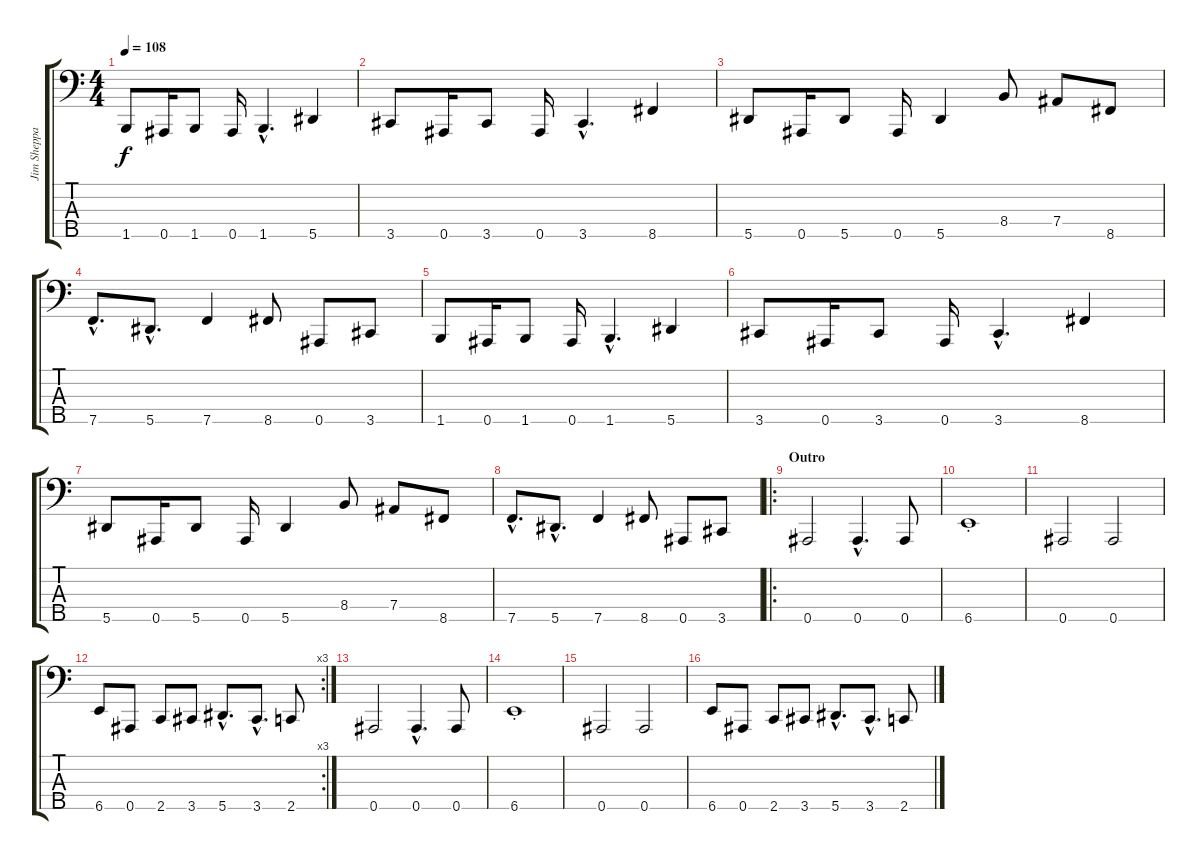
\track ("Jim Sheppard" "Jim Sheppa") {instrument electricbasspick}
\staff {score tabs}
\tuning (Gb2 Db2 Ab1 Eb1 Bb0) {hide}
\ts (4 4)
\tempo 108
\clef f4
\ks c
1.5.8{dy f} 0.5.16 1.5.8 0.5.16 1.5{hac}.4{d} 5.5.4 |
3.5.8 0.5.16 3.5.8 0.5.16 3.5{hac}.4{d} 8.5.4 |
5.5.8 0.5.16 5.5.8 0.5.16 5.5.4 8.4.8 7.4.8 8.5.8 |
7.5{hac}.8{d} 5.5{hac}.8{d} 7.5.4 8.5.8 0.5.8 3.5.8 |
1.5.8 0.5.16 1.5.8 0.5.16 1.5{hac}.4{d} 5.5.4 |
3.5.8 0.5.16 3.5.8 0.5.16 3.5{hac}.4{d} 8.5.4 |
5.5.8 0.5.16 5.5.8 0.5.16 5.5.4 8.4.8 7.4.8 8.5.8 |
7.5{hac}.8{d} 5.5{hac}.8{d} 7.5.4 8.5.8 0.5.8 3.5.8 |
\ro
\section ("" "Outro")
0.5.2 0.5{hac}.4{d} 0.5.8 |
6.5{st}.1 |
0.5.2 0.5.2 |
\rc 3
6.5.8 0.5.8 2.5.8 3.5.8 5.5{hac}.8{d} 3.5{hac}.8{d} 2.5.8 |
0.5.2 0.5{hac}.4{d} 0.5.8 |
6.5{st}.1 |
0.5.2 0.5.2 |
\section ("" "")
6.5.8 0.5.8 2.5.8 3.5.8 5.5{hac}.8{d} 3.5{hac}.8{d} 2.5.8
